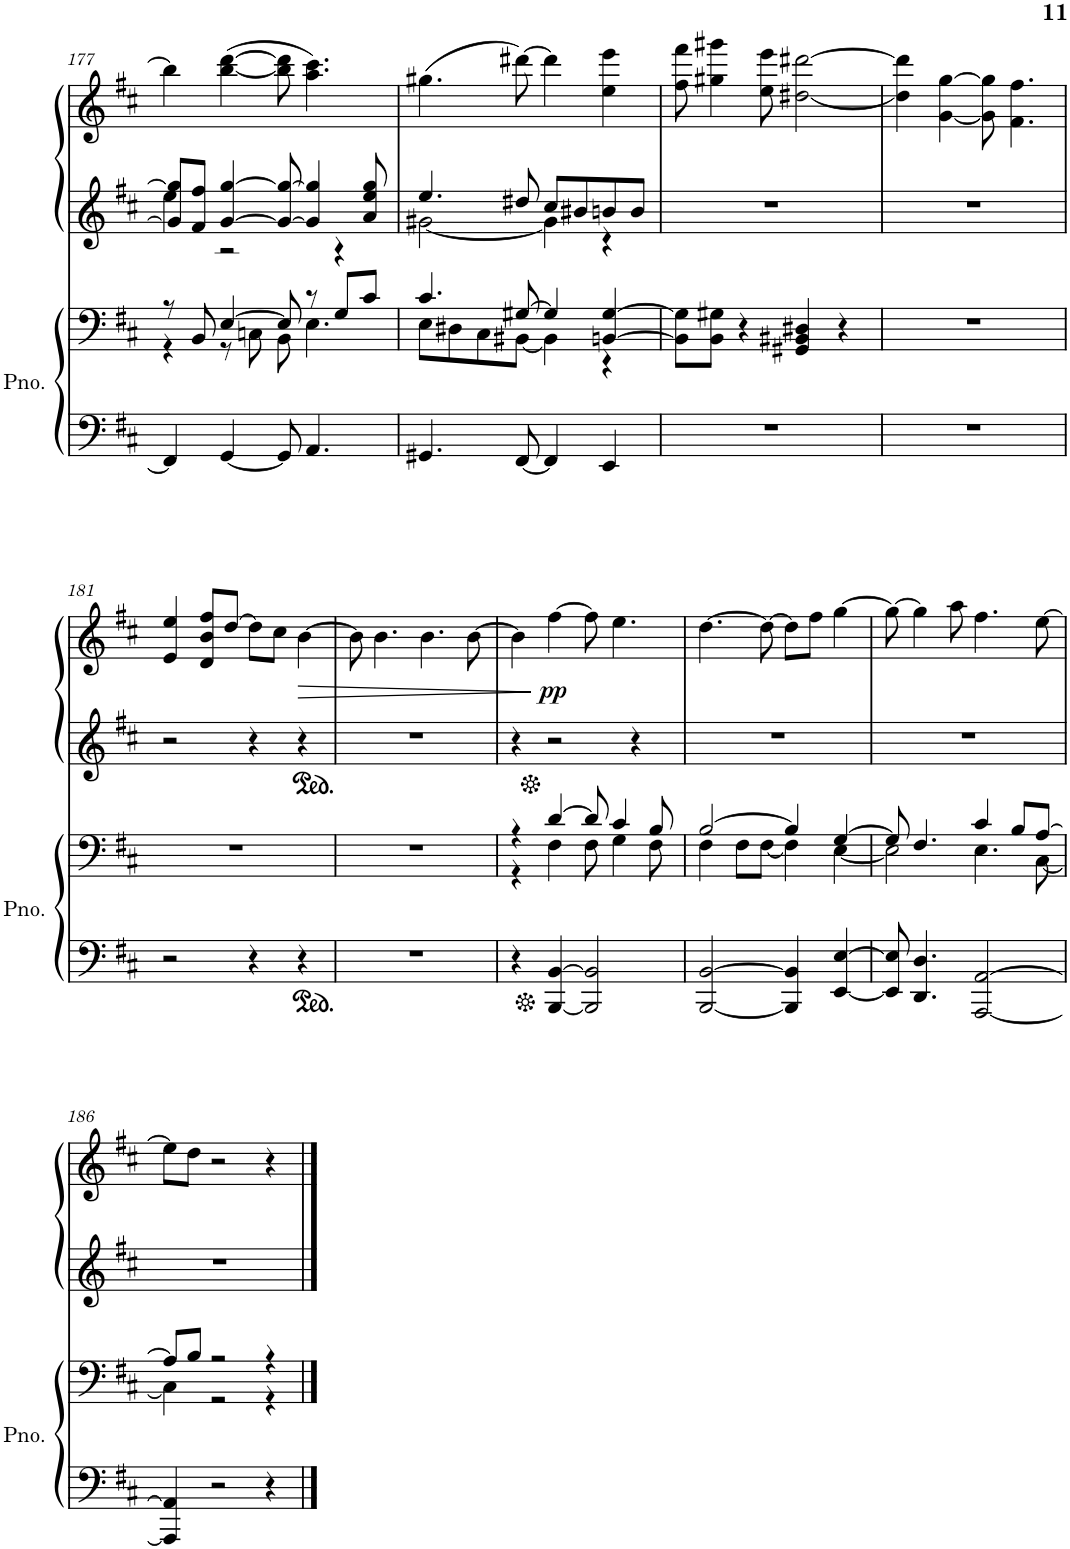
**kern	**kern	**kern	**kern	**dynam
*part2	*part2	*part1	*part1	*part1
*staff4	*staff3	*staff2	*staff1	*staff1/2
*I"Piano	*	*I"Piano	*	*
*I'Pno.	*	*I'Pno.	*	*
!!LO:PB:g=z
*clefF4	*clefG2	*clefG2	*clefG2	*
*k[f#c#]	*k[f#c#]	*k[f#c#]	*k[f#c#]	*
*M4/4	*M4/4	*M4/4	*M4/4	*
=177	=177	=177	=177	=177
*	*^	*^	*	*
4FF#/]	8r	4r	8g/] 8gg/]L	4ee\	4bb\]	.
.	8BB/	.	8f#/ 8ff#/J	.	.	.
[4GG/	[4E/	8r	[4g/ [4gg/	2r	([4bb\ [4ddd\	.
.	.	8Cn\	.	.	.	.
8GG/]	8E/]	8BB\	8g/_ 8gg/_	.	8bb\] 8ddd\]	.
4.AA/	8r	4.E\	4g/] 4gg/]	.	4.aa\ 4.ccc#\)	.
.	8G/L	.	.	4r	.	.
.	8c#/J	.	8a/ 8ee/ 8gg/	.	.	.
=178	=178	=178	=178	=178	=178	=178
4.GG#X/	4.c#/	8E\L	4.ee/	[2g#X\	(4.gg#X\	.
.	.	8D#X\	.	.	.	.
.	.	8C#\	.	.	.	.
[8FF#/	[8G#X/	[8BB#X\J	8dd#X/	.	[8ddd#X\)	.
4FF#/]	4G#/]	4BB#\]	8cc#/L	4g#\]	4ddd#\]	.
.	.	.	8b#X/	.	.	.
4EE/	[4BBn/ [4G#/	4r	8bn/	4r	4ee\ 4eee\	.
.	.	.	8b/J	.	.	.
*	*v	*v	*	*	*	*
*	*	*v	*v	*	*
=179	=179	=179	=179	=179
1r	8BB\] 8G#\]L	1r	8ff#\ 8fff#\	.
.	8BB\ 8G#X\J	.	4gg#X\ 4ggg#X\	.
.	4r	.	.	.
.	.	.	8ee\ 8eee\	.
.	4GG#X/ 4BB#X/ 4D#X/	.	[2dd#X\ [2ddd#X\	.
.	4r	.	.	.
=180	=180	=180	=180	=180
1r	1r	1r	4dd#\] 4ddd#\]	.
.	.	.	[4g\ [4gg\	.
.	.	.	8g\] 8gg\]	.
.	.	.	4.f#\ 4.ff#\	.
!!LO:LB:g=z
=181	=181	=181	=181	=181
2r	1r	2r	4e/ 4ee/	.
.	.	.	8d/ 8b/ 8ff#/L	.
.	.	.	[8dd/J	.
4r	.	4r	8dd\L]	.
.	.	.	8cc#\J	.
!	!	!	!	!LO:HP:b
4r	.	4r	[4b\	>
=182	=182	=182	=182	=182
1r	1r	1r	8b\]	.
.	.	.	4.b\	.
.	.	.	4.b\	.
.	.	.	[8b\	.
=183	=183	=183	=183	=183
*	*^	*	*	*
4r	4r	4r	4r	4b\]	.
!	!	!	!	!	!LO:DY:n=1:b
[4BBB/ [4BB/	[4d/	4F#\	2r	[4ff#\	] pp
2BBB/] 2BB/]	8d/]	8F#\	.	8ff#\]	.
.	4c#/	4G\	.	4.ee\	.
.	.	.	4r	.	.
.	8B/	8F#\	.	.	.
=184	=184	=184	=184	=184	=184
[2BBB/ [2BB/	[2B/	4F#\	1r	[4.dd\	.
.	.	8F#\L	.	.	.
.	.	[8F#\J	.	8dd\_	.
4BBB/] 4BB/]	4B/]	4F#\]	.	8dd\L]	.
.	.	.	.	8ff#\J	.
[4EE/ [4E/	[4G/	[4E\	.	[4gg\	.
=185	=185	=185	=185	=185	=185
8EE/] 8E/]	8G/]	2E\]	1r	8gg\_	.
4.DD/ 4.D/	4.F#/	.	.	4gg\]	.
.	.	.	.	8aa\	.
[2AAA/ [2AA/	4c#/	4.E\	.	4.ff#\	.
.	8B/L	.	.	.	.
.	[8A/J	[8C#\	.	[8ee\	.
!!LO:LB:g=z
=186	=186	=186	=186	=186	=186
4AAA/] 4AA/]	8A/L]	4C#\]	1r	8ee\L]	.
.	8B/J	.	.	8dd\J	.
2r	2r	2r	.	2r	.
4r	4r	4r	.	4r	.
*	*v	*v	*	*	*
==	==	==	==	==
*-	*-	*-	*-	*-
